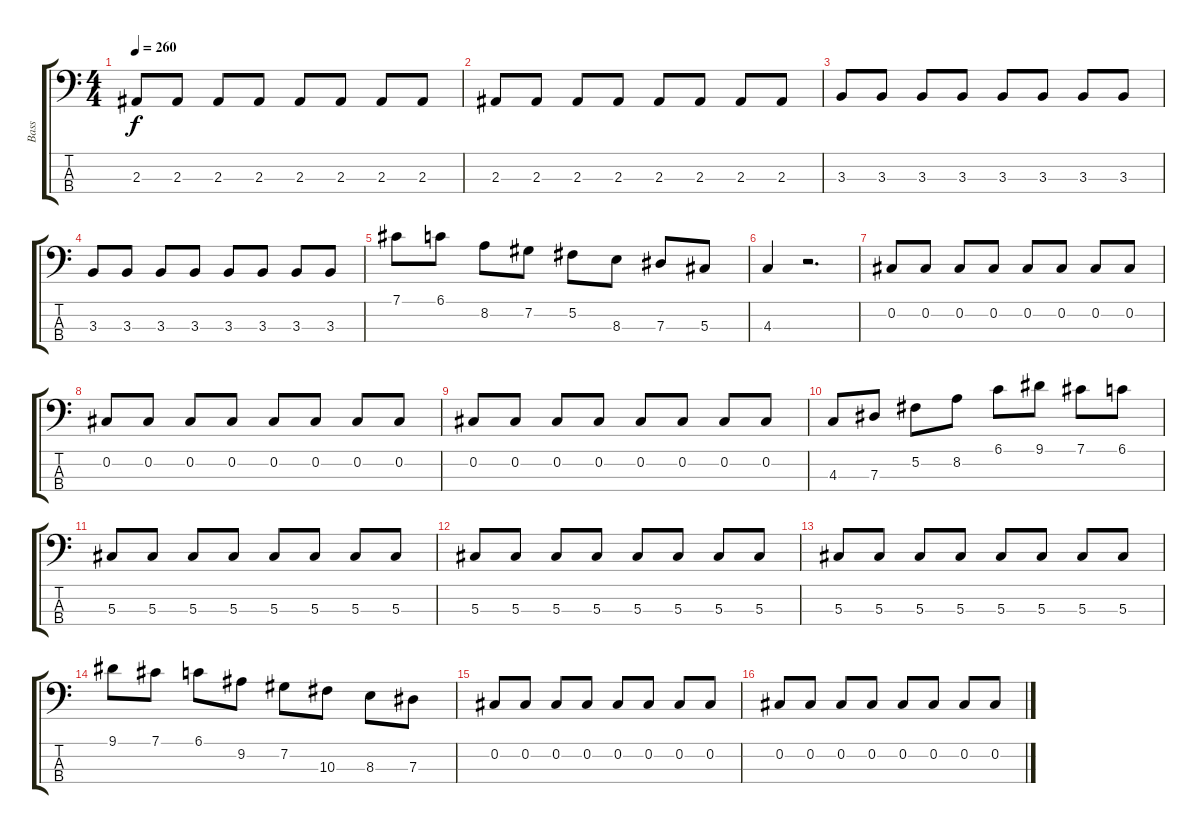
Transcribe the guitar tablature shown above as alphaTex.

\track ("Bass" "Bass") {instrument electricbassfinger}
\staff {score tabs}
\tuning (Gb2 Db2 Ab1 Eb1) {hide}
\ts (4 4)
\tempo 260
\clef f4
\ks c
2.3.8{dy f} 2.3.8 2.3.8 2.3.8 2.3.8 2.3.8 2.3.8 2.3.8 |
2.3.8 2.3.8 2.3.8 2.3.8 2.3.8 2.3.8 2.3.8 2.3.8 |
3.3.8 3.3.8 3.3.8 3.3.8 3.3.8 3.3.8 3.3.8 3.3.8 |
3.3.8 3.3.8 3.3.8 3.3.8 3.3.8 3.3.8 3.3.8 3.3.8 |
7.1.8 6.1.8 8.2.8 7.2.8 5.2.8 8.3.8 7.3.8 5.3.8 |
4.3.4 r.2{d} |
0.2.8 0.2.8 0.2.8 0.2.8 0.2.8 0.2.8 0.2.8 0.2.8 |
0.2.8 0.2.8 0.2.8 0.2.8 0.2.8 0.2.8 0.2.8 0.2.8 |
0.2.8 0.2.8 0.2.8 0.2.8 0.2.8 0.2.8 0.2.8 0.2.8 |
4.3.8 7.3.8 5.2.8 8.2.8 6.1.8 9.1.8 7.1.8 6.1.8 |
5.3.8 5.3.8 5.3.8 5.3.8 5.3.8 5.3.8 5.3.8 5.3.8 |
5.3.8 5.3.8 5.3.8 5.3.8 5.3.8 5.3.8 5.3.8 5.3.8 |
5.3.8 5.3.8 5.3.8 5.3.8 5.3.8 5.3.8 5.3.8 5.3.8 |
9.1.8 7.1.8 6.1.8 9.2.8 7.2.8 10.3.8 8.3.8 7.3.8 |
0.2.8 0.2.8 0.2.8 0.2.8 0.2.8 0.2.8 0.2.8 0.2.8 |
0.2.8 0.2.8 0.2.8 0.2.8 0.2.8 0.2.8 0.2.8 0.2.8
